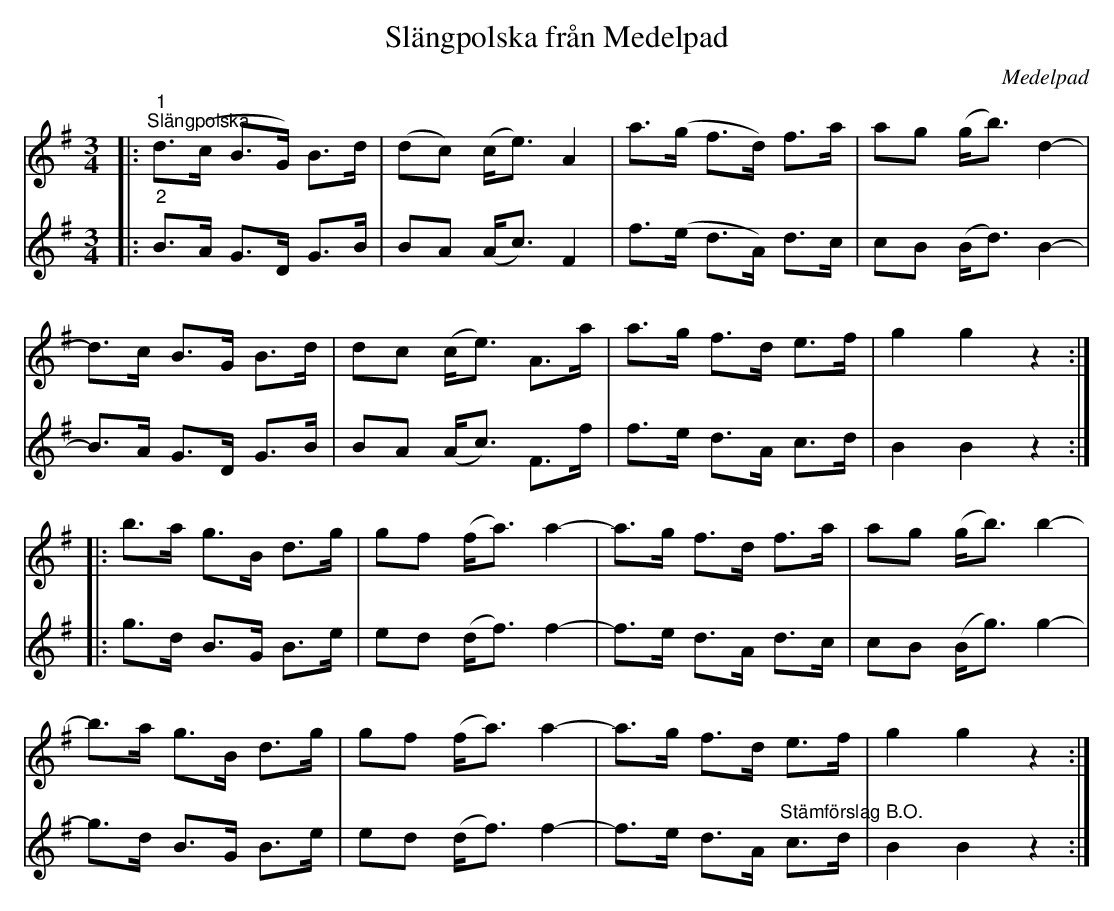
X:1
T:Slängpolska från Medelpad
O:Medelpad
L:1/8
M:3/4
K:G
V:1
|:"^1""^Slängpolska" d>(c B>G) B>d | (dc) (c<e) A2 | a>(g f>d) f>a | ag (g<b) d2- |
d>c B>G B>d | dc (c<e) A>a | a>g f>d e>f | g2 g2 z2 ::
 b>a g>B d>g | gf (f<a) a2- | a>g f>d f>a | ag (g<b) b2- |
b>a g>B d>g | gf (f<a) a2- | a>g f>d e>f | g2 g2 z2 :|
V:2
|:"^2" B>A G>D G>B | BA (A<c) F2 | f>(e d>A) d>c | cB (B<d) B2- |
B>A G>D G>B | BA (A<c) F>f | f>e d>A c>d | B2 B2 z2 ::
g>d B>G B>e | ed (d<f) f2- | f>e d>A d>c | cB (B<g) g2- | g>d B>G B>e |
ed (d<f) f2- | f>e d>A"^Stämförslag B.O." c>d | B2 B2 z2 :|
